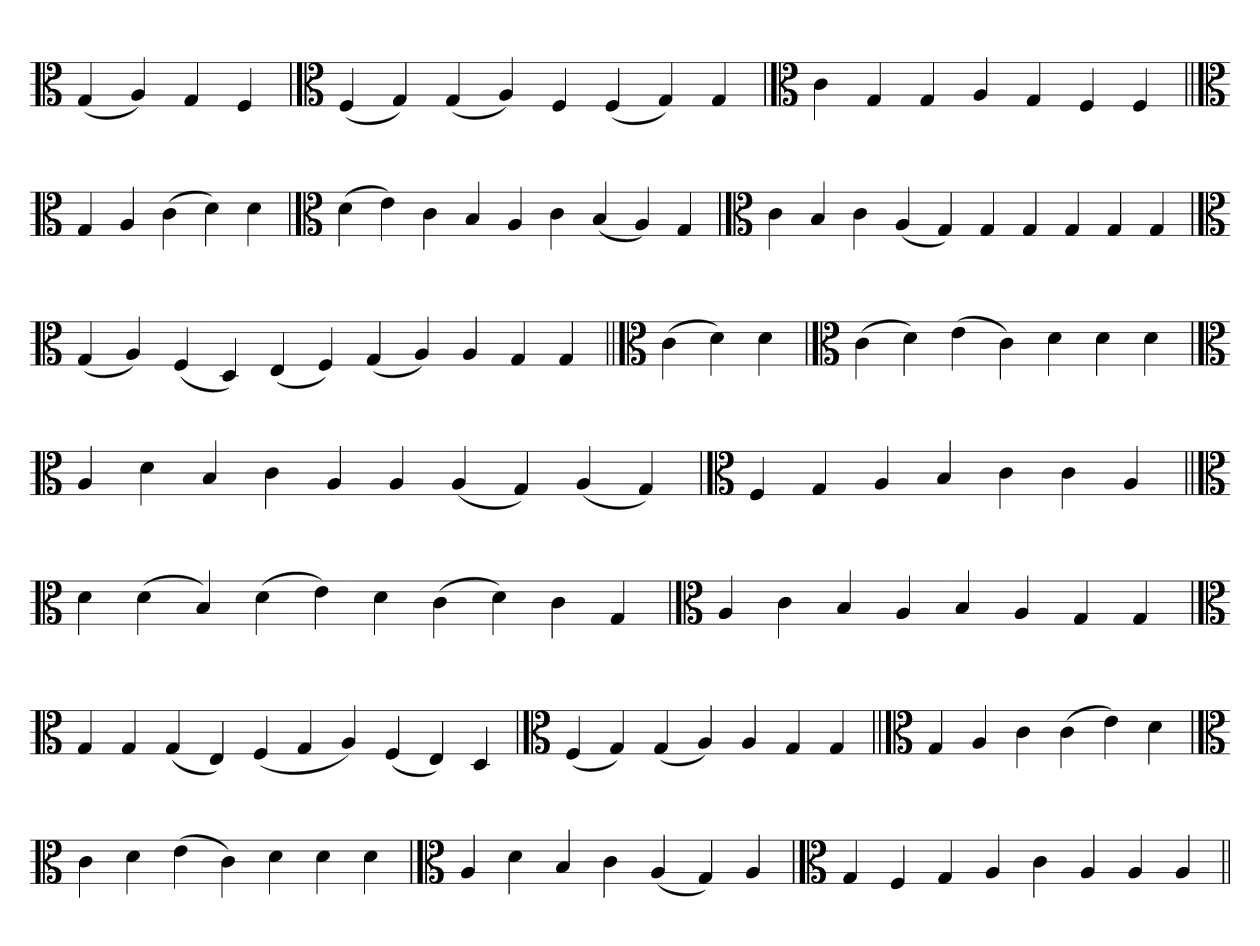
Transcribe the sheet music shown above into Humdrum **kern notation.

**kern
*part1
*staff1
*clefC3
=
(4G
4A)
4G
4F
='
*clefC3
(4F
4G)
(4G
4A)
4F
(4F
4G)
4G
=`
*clefC3
4c
4G
4G
4A
4G
4F
4F
=||
*clefC3
4G
4A
(4c
4d)
4d
=`
*clefC3
(4d
4e)
4c
4B
4A
4c
(4B
4A)
4G
='
*clefC3
4c
4B
4c
(4A
4G)
4G
4G
4G
4G
4G
=`
*clefC3
(4G
4A)
(4F
4D)
(4E
4F)
(4G
4A)
4A
4G
4G
=||
*clefC3
(4c
4d)
4d
=`
*clefC3
(4c
4d)
(4e
4c)
4d
4d
4d
='
*clefC3
4A
4d
4B
4c
4A
4A
(4A
4G)
(4A
4G)
=`
*clefC3
4F
4G
4A
4B
4c
4c
4A
=||
*clefC3
4d
(4d
4B)
(4d
4e)
4d
(4c
4d)
4c
4G
=`
*clefC3
4A
4c
4B
4A
4B
4A
4G
4G
='
*clefC3
4G
4G
(4G
4E)
(4F
4G
4A)
(4F
4E)
4D
=`
*clefC3
(4F
4G)
(4G
4A)
4A
4G
4G
=||
*clefC3
4G
4A
4c
(4c
4e)
4d
=`
*clefC3
4c
4d
(4e
4c)
4d
4d
4d
='
*clefC3
4A
4d
4B
4c
(4A
4G)
4A
=`
*clefC3
4G
4F
4G
4A
4c
4A
4A
4A
=||
*-
